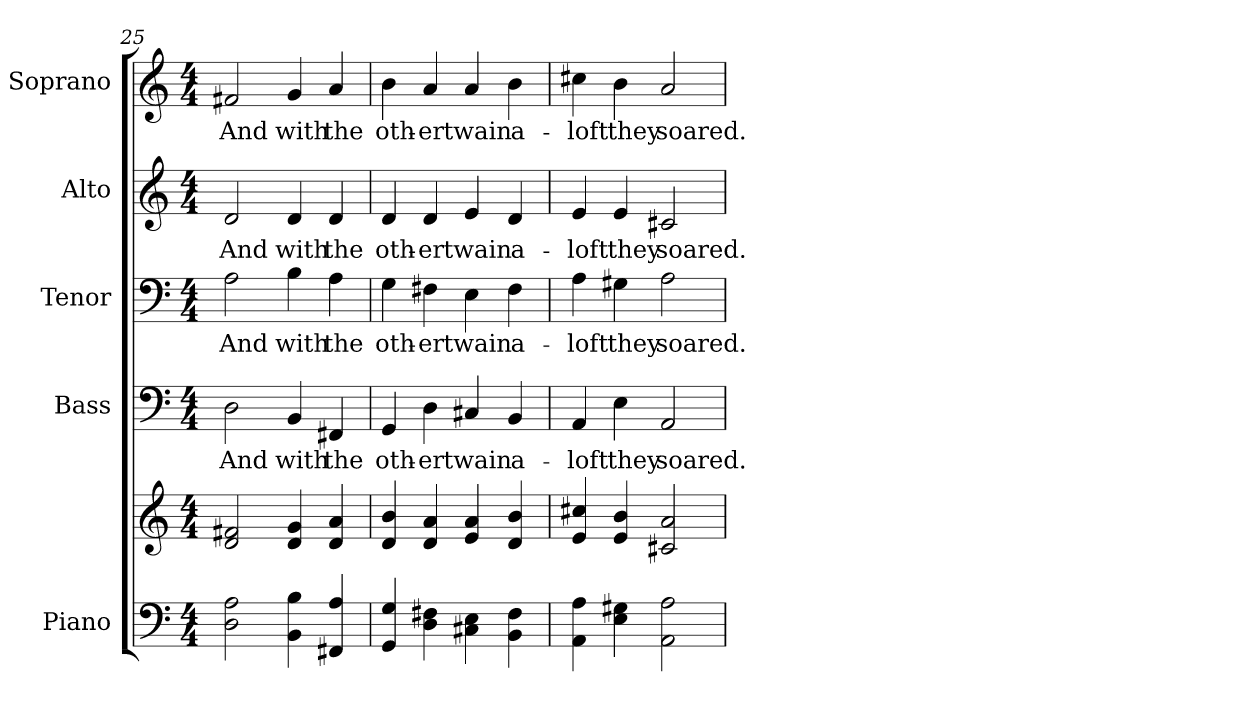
**kern	**kern	**kern	**text	**kern	**text	**kern	**text	**kern	**text
*part5	*part5	*part4	*part4	*part3	*part3	*part2	*part2	*part1	*part1
*staff6	*staff5	*staff4	*staff4	*staff3	*staff3	*staff2	*staff2	*staff1	*staff1
*I"Piano	*	*I"Bass	*	*I"Tenor	*	*I"Alto	*	*I"Soprano	*
*I'Pno.	*	*I'B.	*	*I'T.	*	*I'A.	*	*I'S.	*
!!LO:PB:g=z
*clefF4	*clefG2	*clefF4	*	*clefF4	*	*clefG2	*	*clefG2	*
*k[]	*k[]	*k[]	*	*k[]	*	*k[]	*	*k[]	*
*C:	*C:	*C:	*	*C:	*	*C:	*	*C:	*
*M4/4	*M4/4	*M4/4	*	*M4/4	*	*M4/4	*	*M4/4	*
=25	=25	=25	=25	=25	=25	=25	=25	=25	=25
!	!	!	!LO:LY:b:color=#000000	!	!	!	!	!	!
!	!	!	!	!	!LO:LY:b:color=#000000	!	!	!	!
!	!	!	!	!	!	!	!LO:LY:b:color=#000000	!	!
!	!	!	!	!	!	!	!	!	!LO:LY:b:color=#000000
2Di\ 2Ai	2di/ 2f#Xi	2Di\	And	2Ai\	And	2di/	And	2f#Xi/	And
!	!	!	!LO:LY:b:color=#000000	!	!	!	!	!	!
!	!	!	!	!	!LO:LY:b:color=#000000	!	!	!	!
!	!	!	!	!	!	!	!LO:LY:b:color=#000000	!	!
!	!	!	!	!	!	!	!	!	!LO:LY:b:color=#000000
4BBi\ 4Bi	4di/ 4gi	4BBi/	with	4Bi\	with	4di/	with	4gi/	with
!	!	!	!LO:LY:b:color=#000000	!	!	!	!	!	!
!	!	!	!	!	!LO:LY:b:color=#000000	!	!	!	!
!	!	!	!	!	!	!	!LO:LY:b:color=#000000	!	!
!	!	!	!	!	!	!	!	!	!LO:LY:b:color=#000000
4FF#Xi/ 4Ai	4di/ 4ai	4FF#Xi/	the	4Ai\	the	4di/	the	4ai/	the
=26	=26	=26	=26	=26	=26	=26	=26	=26	=26
!	!	!	!LO:LY:b:color=#000000	!	!	!	!	!	!
!	!	!	!	!	!LO:LY:b:color=#000000	!	!	!	!
!	!	!	!	!	!	!	!LO:LY:b:color=#000000	!	!
!	!	!	!	!	!	!	!	!	!LO:LY:b:color=#000000
4GGi/ 4Gi	4di/ 4bi	4GGi/	oth-	4Gi\	oth-	4di/	oth-	4bi\	oth-
!	!	!	!LO:LY:b:color=#000000	!	!	!	!	!	!
!	!	!	!	!	!LO:LY:b:color=#000000	!	!	!	!
!	!	!	!	!	!	!	!LO:LY:b:color=#000000	!	!
!	!	!	!	!	!	!	!	!	!LO:LY:b:color=#000000
4Di\ 4F#Xi	4di/ 4ai	4Di\	-er	4F#Xi\	-er	4di/	-er	4ai/	-er
!	!	!	!LO:LY:b:color=#000000	!	!	!	!	!	!
!	!	!	!	!	!LO:LY:b:color=#000000	!	!	!	!
!	!	!	!	!	!	!	!LO:LY:b:color=#000000	!	!
!	!	!	!	!	!	!	!	!	!LO:LY:b:color=#000000
4C#Xi\ 4Ei	4ei/ 4ai	4C#Xi/	twain	4Ei\	twain	4ei/	twain	4ai/	twain
!	!	!	!LO:LY:b:color=#000000	!	!	!	!	!	!
!	!	!	!	!	!LO:LY:b:color=#000000	!	!	!	!
!	!	!	!	!	!	!	!LO:LY:b:color=#000000	!	!
!	!	!	!	!	!	!	!	!	!LO:LY:b:color=#000000
4BBi\ 4F#i	4di/ 4bi	4BBi/	a-	4F#i\	a-	4di/	a-	4bi\	a-
=27	=27	=27	=27	=27	=27	=27	=27	=27	=27
!	!	!	!LO:LY:b:color=#000000	!	!	!	!	!	!
!	!	!	!	!	!LO:LY:b:color=#000000	!	!	!	!
!	!	!	!	!	!	!	!LO:LY:b:color=#000000	!	!
!	!	!	!	!	!	!	!	!	!LO:LY:b:color=#000000
4AAi\ 4Ai	4ei/ 4cc#Xi	4AAi/	-loft	4Ai\	-loft	4ei/	-loft	4cc#Xi\	-loft
!	!	!	!LO:LY:b:color=#000000	!	!	!	!	!	!
!	!	!	!	!	!LO:LY:b:color=#000000	!	!	!	!
!	!	!	!	!	!	!	!LO:LY:b:color=#000000	!	!
!	!	!	!	!	!	!	!	!	!LO:LY:b:color=#000000
4Ei\ 4G#Xi	4ei/ 4bi	4Ei\	they	4G#Xi\	they	4ei/	they	4bi\	they
!	!	!	!LO:LY:b:color=#000000	!	!	!	!	!	!
!	!	!	!	!	!LO:LY:b:color=#000000	!	!	!	!
!	!	!	!	!	!	!	!LO:LY:b:color=#000000	!	!
!	!	!	!	!	!	!	!	!	!LO:LY:b:color=#000000
2AAi\ 2Ai	2c#Xi/ 2ai	2AAi/	soared.	2Ai\	soared.	2c#Xi/	soared.	2ai/	soared.
=	=	=	=	=	=	=	=	=	=
*-	*-	*-	*-	*-	*-	*-	*-	*-	*-
